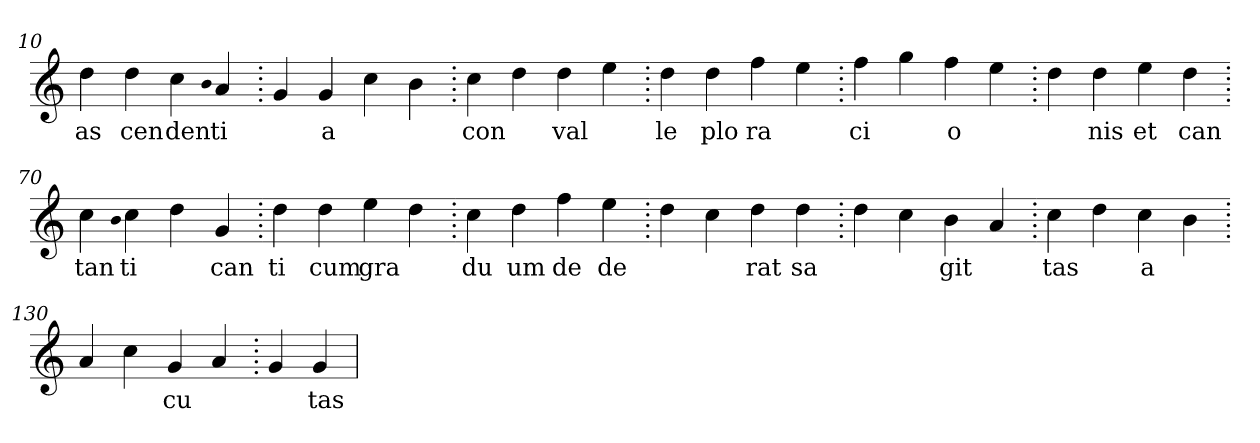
**kern	**text
*part1	*part1
*staff1	*staff1
*clefG2	*
=10.	=10.
4dd	as
4dd	cen
4cc	den
qqb	.
4a	ti
=20.	=20.
4g	.
4g	a
4cc	.
4b	.
=30.	=30.
4cc	con
4dd	.
4dd	val
4ee	.
=40.	=40.
4dd	le
4dd	plo
4ff	ra
4ee	.
=50.	=50.
4ff	ci
4gg	.
4ff	o
4ee	.
=60.	=60.
4dd	.
4dd	nis
4ee	et
4dd	can
=70.	=70.
4cc	tan
qqb	.
4cc	ti
4dd	.
4g	can
=80.	=80.
4dd	ti
4dd	cum
4ee	gra
4dd	.
=90.	=90.
4cc	du
4dd	um
4ff	de
4ee	de
=100.	=100.
4dd	.
4cc	.
4dd	rat
4dd	sa
=110.	=110.
4dd	.
4cc	.
4b	git
4a	.
=120.	=120.
4cc	tas
4dd	.
4cc	a
4b	.
=130.	=130.
4a	.
4cc	.
4g	cu
4a	.
=140.	=140.
4g	.
4g	tas
=	=
*-	*-
